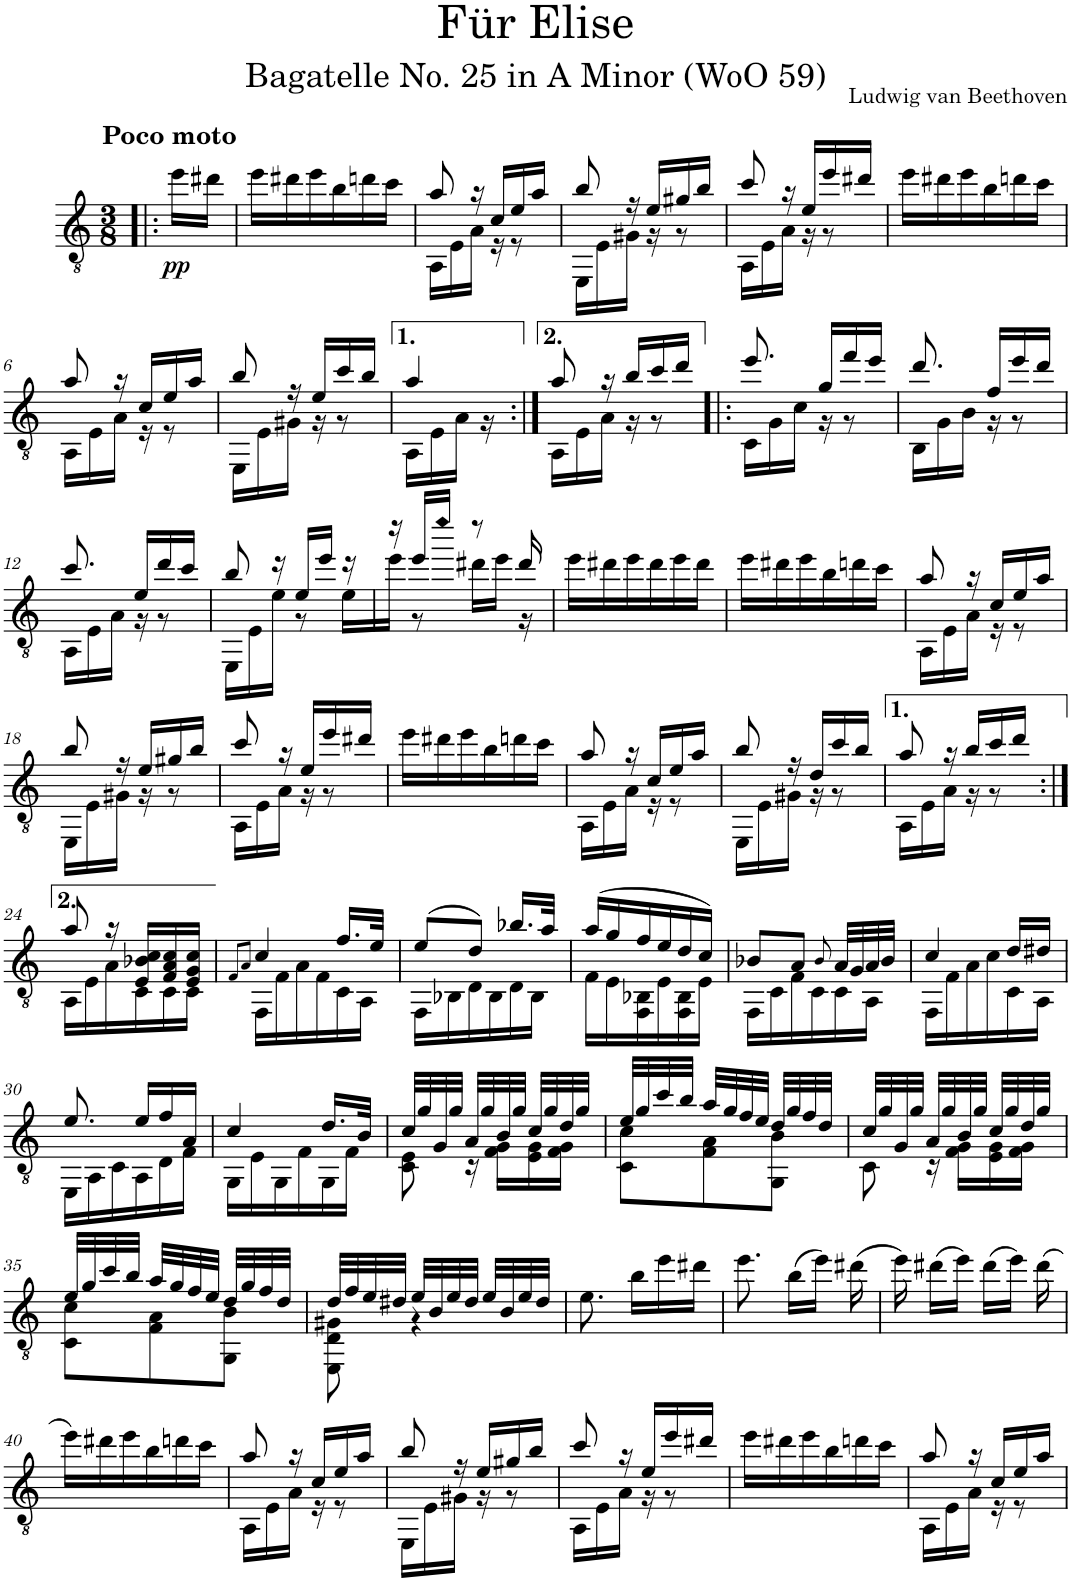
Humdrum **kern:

**kern	**dynam
*part1	*part1
*staff1	*staff1
*I"Classical Guitar	*
*clefGv2	*
*k[]	*
*a:	*
*M3/8	*
=!|:	=!|:
!LO:TX:a:B:t=Poco moto	!
!	!LO:DY:b
16ee\LL	pp
16dd#X\JJ	.
=1	=1
16ee\LL	.
16dd#X\	.
16ee\	.
16b\	.
16ddn\	.
16cc\JJ	.
=2	=2
*^	*
8a/	16AA\LL	.
.	16E\	.
16r	16A\JJ	.
16c/LL	16r	.
16e/	8r	.
16a/JJ	.	.
=3	=3	=3
8b/	16EE\LL	.
.	16E\	.
16r	16G#X\JJ	.
16e/LL	16r	.
16g#X/	8r	.
16b/JJ	.	.
=4	=4	=4
8cc/	16AA\LL	.
.	16E\	.
16r	16A\JJ	.
16e/LL	16r	.
16ee/	8r	.
16dd#X/JJ	.	.
*v	*v	*
=5	=5
16ee\LL	.
16dd#X\	.
16ee\	.
16b\	.
16ddn\	.
16cc\JJ	.
!!LO:LB:g=z
=6	=6
*^	*
8a/	16AA\LL	.
.	16E\	.
16r	16A\JJ	.
16c/LL	16r	.
16e/	8r	.
16a/JJ	.	.
=7	=7	=7
8b/	16EE\LL	.
.	16E\	.
16r	16G#X\JJ	.
16e/LL	16r	.
16cc/	8r	.
16b/JJ	.	.
=8	=8	=8
4a/	16AA\LL	.
.	16E\	.
.	16A\JJ	.
.	16r	.
=9:|!	=9:|!	=9:|!
8a/	16AA\LL	.
.	16E\	.
16r	16A\JJ	.
16b/LL	16r	.
16cc/	8r	.
16dd/JJ	.	.
=10!|:	=10!|:	=10!|:
8.ee/	16C\LL	.
.	16G\	.
.	16c\JJ	.
16g/LL	16r	.
16ff/	8r	.
16ee/JJ	.	.
=11	=11	=11
8.dd/	16BB\LL	.
.	16G\	.
.	16B\JJ	.
16f/LL	16r	.
16ee/	8r	.
16dd/JJ	.	.
!!LO:LB:g=z	!!
=12	=12	=12
8.cc/	16AA\LL	.
.	16E\	.
.	16A\JJ	.
16e/LL	16r	.
16dd/	8r	.
16cc/JJ	.	.
=13	=13	=13
8b/	16EE\LL	.
.	16E\	.
16r	16e\JJ	.
16e/LL	8r	.
16ee/JJ	.	.
16r	16e\LL	.
=14	=14	=14
16r	16ee\JJ	.
16ee/LL	8r	.
16eee/JJ	.	.
8r	16dd#X\LL	.
.	16ee\JJ	.
16dd#/	16r	.
*v	*v	*
=15	=15
16ee\LL	.
16dd#X\	.
16ee\	.
16dd#\	.
16ee\	.
16dd#\JJ	.
=16	=16
*^	*
16ee\LL	4.ryy	.
16dd#X\	.	.
16ee\	.	.
16b\	.	.
16ddn\	.	.
16cc\JJ	.	.
=17	=17	=17
8a/	16AA\LL	.
.	16E\	.
16r	16A\JJ	.
16c/LL	16r	.
16e/	8r	.
16a/JJ	.	.
!!LO:LB:g=z	!!
=18	=18	=18
8b/	16EE\LL	.
.	16E\	.
16r	16G#X\JJ	.
16e/LL	16r	.
16g#X/	8r	.
16b/JJ	.	.
=19	=19	=19
8cc/	16AA\LL	.
.	16E\	.
16r	16A\JJ	.
16e/LL	16r	.
16ee/	8r	.
16dd#X/JJ	.	.
=20	=20	=20
16ee\LL	4.ryy	.
16dd#X\	.	.
16ee\	.	.
16b\	.	.
16ddn\	.	.
16cc\JJ	.	.
=21	=21	=21
8a/	16AA\LL	.
.	16E\	.
16r	16A\JJ	.
16c/LL	16r	.
16e/	8r	.
16a/JJ	.	.
=22	=22	=22
8b/	16EE\LL	.
.	16E\	.
16r	16G#X\JJ	.
16d/LL	16r	.
16cc/	8r	.
16b/JJ	.	.
=23	=23	=23
8a/	16AA\LL	.
.	16E\	.
16r	16A\JJ	.
16b/LL	16r	.
16cc/	8r	.
16dd/JJ	.	.
!!LO:LB:g=z	!!
=24:|!	=24:|!	=24:|!
8a/	16AA\LL	.
.	16E\	.
16r	16A\	.
16E/ 16B-X/ 16c/LL	16C\	.
16F/ 16A/ 16c/	16C\	.
16E/ 16G/ 16c/JJ	16C\JJ	.
=25	=25	=25
8qF/L	.	.
8qA/J	.	.
4c/	16FF\LL	.
.	16F\	.
.	16A\	.
.	16F\	.
16.f/LL	16C\	.
.	16AA\JJ	.
32e/JJk	.	.
=26	=26	=26
(8e/L	16FF\LL	.
.	16BB-X\	.
8d/J)	16D\	.
.	16BB-\	.
16.b-X/LL	16D\	.
.	16BB-\JJ	.
32a/JJk	.	.
=27	=27	=27
(16a/LL	16F\LL	.
16g/	16E\	.
16f/	16FF\ 16BB-X\	.
16e/	16E\	.
16d/	16FF\ 16BB-\	.
16c/JJ)	16E\JJ	.
=28	=28	=28
8B-X/L	16FF\LL	.
.	16C\	.
8A/J	16F\	.
.	16C\	.
8qB-/	.	.
32A/LLL	16C\	.
32G/	.	.
32A/	16AA\JJ	.
32B-/JJJ	.	.
=29	=29	=29
4c/	16FF\LL	.
.	16F\	.
.	16A\	.
.	16c\	.
16d/LL	16C\	.
16d#X/JJ	16AA\JJ	.
!!LO:LB:g=z	!!
=30	=30	=30
8.e/	16EE\LL	.
.	16AA\	.
.	16C\	.
16e/LL	16AA\	.
16f/	16D\	.
16A/JJ	16F\JJ	.
=31	=31	=31
4c/	16GG\LL	.
.	16E\	.
.	16GG\	.
.	16F\	.
16.d/LL	16GG\	.
.	16F\JJ	.
32B/JJk	.	.
=32	=32	=32
32c/LLL	8C\ 8E\	.
32g/	.	.
32G/	.	.
32g/JJJ	.	.
32A/LLL	16r	.
32g/	.	.
32B/	16F\ 16G\LL	.
32g/JJJ	.	.
32c/LLL	16E\ 16G\	.
32g/	.	.
32d/	16F\ 16G\JJ	.
32g/JJJ	.	.
=33	=33	=33
32e/LLL	8C\ 8c\L	.
32g/	.	.
32cc/	.	.
32b/JJJ	.	.
32a/LLL	8F\ 8A\	.
32g/	.	.
32f/	.	.
32e/JJJ	.	.
32d/LLL	8GG\ 8B\J	.
32g/	.	.
32f/	.	.
32d/JJJ	.	.
=34	=34	=34
32c/LLL	8C\	.
32g/	.	.
32G/	.	.
32g/JJJ	.	.
32A/LLL	16r	.
32g/	.	.
32B/	16F\ 16G\LL	.
32g/JJJ	.	.
32c/LLL	16E\ 16G\	.
32g/	.	.
32d/	16F\ 16G\JJ	.
32g/JJJ	.	.
!!LO:LB:g=z	!!
=35	=35	=35
32e/LLL	8C\ 8c\L	.
32g/	.	.
32cc/	.	.
32b/JJJ	.	.
32a/LLL	8F\ 8A\	.
32g/	.	.
32f/	.	.
32e/JJJ	.	.
32d/LLL	8GG\ 8B\J	.
32g/	.	.
32f/	.	.
32d/JJJ	.	.
=36	=36	=36
32d/LLL	8EE\ 8D\ 8G#X\	.
32f/	.	.
32e/	.	.
32d#X/JJJ	.	.
32e/LLL	4r	.
32B/	.	.
32e/	.	.
32d#/JJJ	.	.
32e/LLL	.	.
32B/	.	.
32e/	.	.
32d#/JJJ	.	.
*v	*v	*
=37	=37
8.e\	.
16b\LL	.
16ee\	.
16dd#X\JJ	.
=38	=38
8.ee\	.
(16b\LL	.
16ee\JJ)	.
(16dd#X\	.
=39	=39
16ee\)	.
(16dd#X\LL	.
16ee\JJ)	.
(16dd#\LL	.
16ee\JJ)	.
(16dd#\	.
!!LO:LB:g=z
=40	=40
16ee\LL)	.
16dd#X\	.
16ee\	.
16b\	.
16ddn\	.
16cc\JJ	.
=41	=41
*^	*
8a/	16AA\LL	.
.	16E\	.
16r	16A\JJ	.
16c/LL	16r	.
16e/	8r	.
16a/JJ	.	.
=42	=42	=42
8b/	16EE\LL	.
.	16E\	.
16r	16G#X\JJ	.
16e/LL	16r	.
16g#X/	8r	.
16b/JJ	.	.
=43	=43	=43
8cc/	16AA\LL	.
.	16E\	.
16r	16A\JJ	.
16e/LL	16r	.
16ee/	8r	.
16dd#X/JJ	.	.
=44	=44	=44
16ee\LL	4.ryy	.
16dd#X\	.	.
16ee\	.	.
16b\	.	.
16ddn\	.	.
16cc\JJ	.	.
=45	=45	=45
8a/	16AA\LL	.
.	16E\	.
16r	16A\JJ	.
16c/LL	16r	.
16e/	8r	.
16a/JJ	.	.
*v	*v	*
=	=
*-	*-
